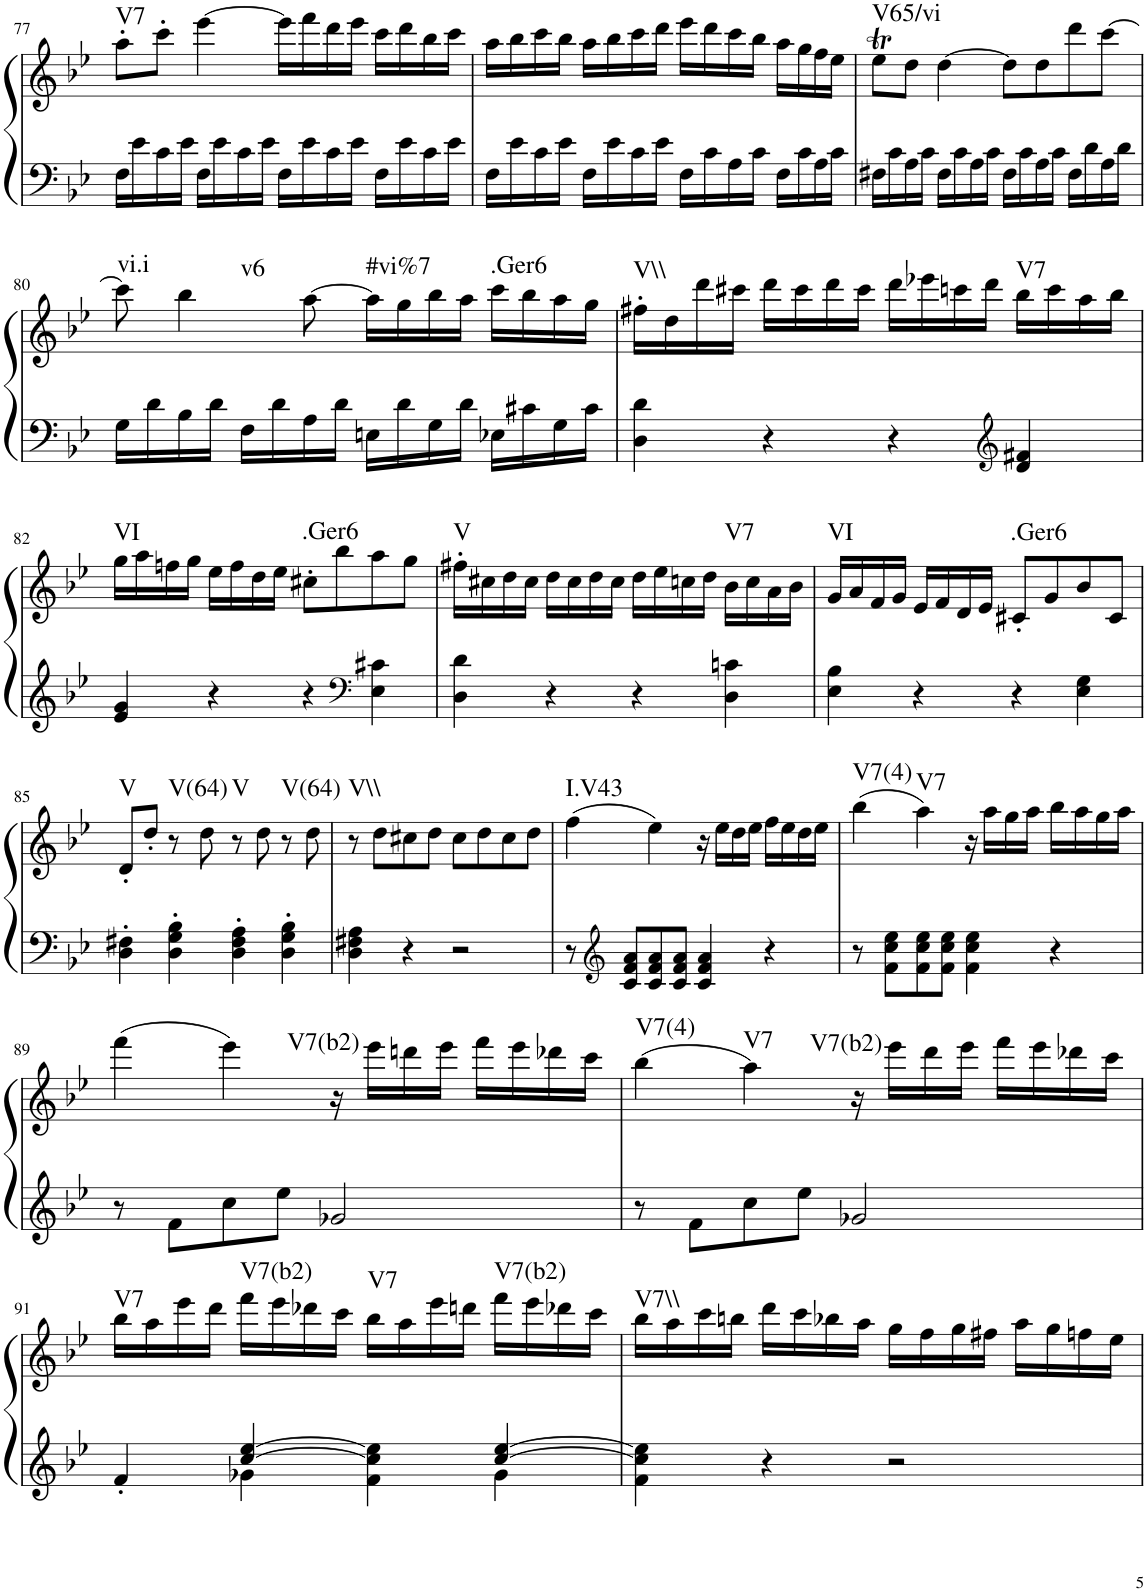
**kern	**kern	**harte
*part1	*part1	*part1
*staff2	*staff1	*
*I"Piano, Piano right	*	*
*I'Pno.	*	*
!!LO:PB:g=z
*clefF4	*clefG2	*
*k[b-e-]	*k[b-e-]	*
*M4/4	*M4/4	*
*met(c)	*met(c)	*
=77	=77	=77
!	!	!LO:H:kt=V7
16F\LL	8aa'\L	N
16e-\	.	.
16c\	8ccc'\J	.
16e-\JJ	.	.
16F\LL	[4eee-\	.
16e-\	.	.
16c\	.	.
16e-\JJ	.	.
16F\LL	16eee-\LL]	.
16e-\	16fff\	.
16c\	16ddd\	.
16e-\JJ	16eee-\JJ	.
16F\LL	16ccc\LL	.
16e-\	16ddd\	.
16c\	16bb-\	.
16e-\JJ	16ccc\JJ	.
=78	=78	=78
16F\LL	16aa\LL	.
16e-\	16bb-\	.
16c\	16ccc\	.
16e-\JJ	16bb-\JJ	.
16F\LL	16aa\LL	.
16e-\	16bb-\	.
16c\	16ccc\	.
16e-\JJ	16ddd\JJ	.
16F\LL	16eee-\LL	.
16c\	16ddd\	.
16A\	16ccc\	.
16c\JJ	16bb-\JJ	.
16F\LL	16aa\LL	.
16c\	16gg\	.
16A\	16ff\	.
16c\JJ	16ee-\JJ	.
=79	=79	=79
!	!	!LO:H:kt=V65/vi
16F#X\LL	8ee-T\L	N
16c\	.	.
16A\	8dd\J	.
16c\JJ	.	.
16F#\LL	[4dd\	.
16c\	.	.
16A\	.	.
16c\JJ	.	.
16F#\LL	8dd\L]	.
16c\	.	.
16A\	8dd\	.
16c\JJ	.	.
16F#\LL	8ddd\	.
16d\	.	.
16A\	[8ccc\J	.
16d\JJ	.	.
!!LO:LB:g=z
=80	=80	=80
!	!	!LO:H:kt=vi.i
16G\LL	8ccc\]	N
16d\	.	.
!	!	!LO:H:kt=v6
16B-\	4bb-\	N
16d\JJ	.	.
16F\LL	.	.
16d\	.	.
16A\	[8aa\	.
16d\JJ	.	.
!	!	!LO:H:kt=#vi%7
16En\LL	16aa\LL]	N
16d\	16gg\	.
16G\	16bb-\	.
16d\JJ	16aa\JJ	.
!	!	!LO:H:kt=.Ger6
16E-X\LL	16ccc\LL	N
16c#X\	16bb-\	.
16G\	16aa\	.
16c#\JJ	16gg\JJ	.
=81	=81	=81
!	!	!LO:H:kt=V\\
4D\ 4d\	16ff#X'\LL	N
.	16dd\	.
.	16ddd\	.
.	16ccc#X\JJ	.
4r	16ddd\LL	.
.	16ccc#\	.
.	16ddd\	.
.	16ccc#\JJ	.
4r	16ddd\LL	.
.	16eee-X\	.
.	16cccn\	.
.	16ddd\JJ	.
*clefG2	*	*
!	!	!LO:H:kt=V7
4d/ 4f#X/	16bb-\LL	N
.	16ccc\	.
.	16aa\	.
.	16bb-\JJ	.
!!LO:LB:g=z
=82	=82	=82
!	!	!LO:H:kt=VI
4e-/ 4g/	16gg\LL	N
.	16aa\	.
.	16ffn\	.
.	16gg\JJ	.
4r	16ee-\LL	.
.	16ff\	.
.	16dd\	.
.	16ee-\JJ	.
!	!	!LO:H:kt=.Ger6
4r	8cc#X'\L	N
.	8bb-\	.
*clefF4	*	*
4E-\ 4c#X\	8aa\	.
.	8gg\J	.
=83	=83	=83
!	!	!LO:H:kt=V
4D\ 4d\	16ff#X'\LL	N
.	16cc#X\	.
.	16dd\	.
.	16cc#\JJ	.
4r	16dd\LL	.
.	16cc#\	.
.	16dd\	.
.	16cc#\JJ	.
4r	16dd\LL	.
.	16ee-\	.
.	16ccn\	.
.	16dd\JJ	.
!	!	!LO:H:kt=V7
4D\ 4cn\	16b-\LL	N
.	16cc\	.
.	16a\	.
.	16b-\JJ	.
=84	=84	=84
!	!	!LO:H:kt=VI
4E-\ 4B-\	16g/LL	N
.	16a/	.
.	16f/	.
.	16g/JJ	.
4r	16e-/LL	.
.	16f/	.
.	16d/	.
.	16e-/JJ	.
!	!	!LO:H:kt=.Ger6
4r	8c#X'/L	N
.	8g/	.
4E-\ 4G\	8b-/	.
.	8c#/J	.
!!LO:LB:g=z
=85	=85	=85
!	!	!LO:H:kt=V
4D\' 4F#X\'	8d'/L	N
.	8dd'/J	.
!	!	!LO:H:kt=V(64)
4D\' 4G\' 4B-\'	8r	N
.	8dd\	.
!	!	!LO:H:kt=V
4D\' 4F#\' 4A\'	8r	N
.	8dd\	.
!	!	!LO:H:kt=V(64)
4D\' 4G\' 4B-\'	8r	N
.	8dd\	.
=86	=86	=86
!	!	!LO:H:kt=V\\
4D\ 4F#X\ 4A\	8r	N
.	8dd\L	.
4r	8cc#X\	.
.	8dd\J	.
2r	8cc#\L	.
.	8dd\	.
.	8cc#\	.
.	8dd\J	.
=87	=87	=87
!	!	!LO:H:kt=I.V43
8r	(4ff\	N
*clefG2	*	*
8c/ 8f/ 8a/L	.	.
8c/ 8f/ 8a/	4ee-\)	.
8c/ 8f/ 8a/J	.	.
4c/ 4f/ 4a/	16r	.
.	16ee-\LL	.
.	16dd\	.
.	16ee-\JJ	.
4r	16ff\LL	.
.	16ee-\	.
.	16dd\	.
.	16ee-\JJ	.
=88	=88	=88
!	!	!LO:H:kt=V7(4)
8r	(4bb-\	N
8f\ 8cc\ 8ee-\L	.	.
!	!	!LO:H:kt=V7
8f\ 8cc\ 8ee-\	4aa\)	N
8f\ 8cc\ 8ee-\J	.	.
4f\ 4cc\ 4ee-\	16r	.
.	16aa\LL	.
.	16gg\	.
.	16aa\JJ	.
4r	16bb-\LL	.
.	16aa\	.
.	16gg\	.
.	16aa\JJ	.
!!LO:LB:g=z
=89	=89	=89
8r	(4fff\	.
8f\L	.	.
8cc\	4eee-\)	.
8ee-\J	.	.
!	!	!LO:H:kt=V7(b2)
2g-X/	16r	N
.	16eee-\LL	.
.	16dddn\	.
.	16eee-\JJ	.
.	16fff\LL	.
.	16eee-\	.
.	16ddd-X\	.
.	16ccc\JJ	.
=90	=90	=90
!	!	!LO:H:kt=V7(4)
8r	(4bb-\	N
8f\L	.	.
!	!	!LO:H:kt=V7
8cc\	4aa\)	N
8ee-\J	.	.
!	!	!LO:H:kt=V7(b2)
2g-X/	16r	N
.	16eee-\LL	.
.	16ddd\	.
.	16eee-\JJ	.
.	16fff\LL	.
.	16eee-\	.
.	16ddd-X\	.
.	16ccc\JJ	.
!!LO:LB:g=z
=91	=91	=91
*^	*	*
!	!	!	!LO:H:kt=V7
4f'/	4ryy	16bb-\LL	N
.	.	16aa\	.
.	.	16eee-\	.
.	.	16ddd\JJ	.
!	!	!	!LO:H:kt=V7(b2)
[4cc/ [4ee-/	4g-X\	16fff\LL	N
.	.	16eee-\	.
.	.	16ddd-X\	.
.	.	16ccc\JJ	.
!	!	!	!LO:H:kt=V7
4f\ 4cc\] 4ee-\]	4ryy	16bb-\LL	N
.	.	16aa\	.
.	.	16eee-\	.
.	.	16dddn\JJ	.
!	!	!	!LO:H:kt=V7(b2)
[4cc/ [4ee-/	4g-\	16fff\LL	N
.	.	16eee-\	.
.	.	16ddd-X\	.
.	.	16ccc\JJ	.
*v	*v	*	*
=92	=92	=92
!	!	!LO:H:kt=V7\\
4f\ 4cc\] 4ee-\]	16bb-\LL	N
.	16aa\	.
.	16ccc\	.
.	16bbn\JJ	.
4r	16ddd\LL	.
.	16ccc\	.
.	16bb-X\	.
.	16aa\JJ	.
2r	16gg\LL	.
.	16ff\	.
.	16gg\	.
.	16ff#X\JJ	.
.	16aa\LL	.
.	16gg\	.
.	16ffn\	.
.	16ee-\JJ	.
=	=	=
*-	*-	*-
